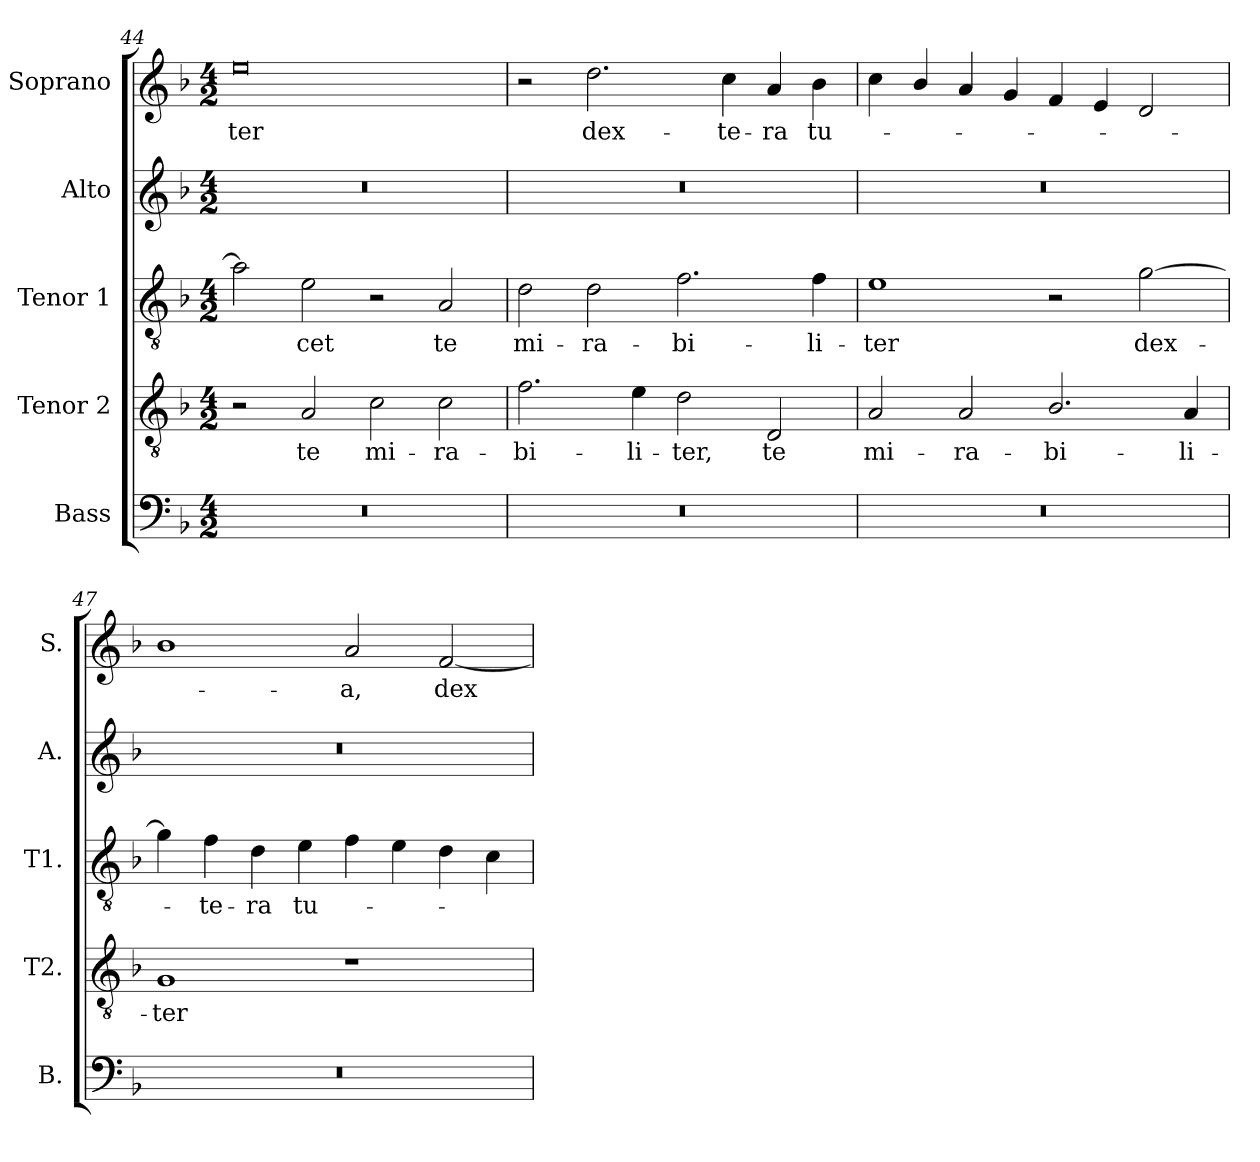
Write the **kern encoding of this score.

**kern	**kern	**text	**kern	**text	**kern	**kern	**text
*part5	*part4	*part4	*part3	*part3	*part2	*part1	*part1
*staff5	*staff4	*staff4	*staff3	*staff3	*staff2	*staff1	*staff1
*I"Bass	*I"Tenor 2	*	*I"Tenor 1	*	*I"Alto	*I"Soprano	*
*I'B.	*I'T2.	*	*I'T1.	*	*I'A.	*I'S.	*
*clefF4	*clefGv2	*	*clefGv2	*	*clefG2	*clefG2	*
*	*ITrd7c12	*	*ITrd7c12	*	*	*	*
*k[b-]	*k[b-]	*	*k[b-]	*	*k[b-]	*k[b-]	*
*F:	*F:	*	*F:	*	*F:	*F:	*
*M4/2	*M4/2	*	*M4/2	*	*M4/2	*M4/2	*
=44	=44	=44	=44	=44	=44	=44	=44
!LO:N:vis=1	!	!	!	!	!LO:N:vis=1	!	!
!	!	!	!	!	!	!	!LO:LY:b:color=#000000
0r	2r	.	2Ai\]	.	0r	0eei	-ter
!	!	!LO:LY:b:color=#000000	!	!	!	!	!
!	!	!	!	!LO:LY:b:color=#000000	!	!	!
.	2AAi/	te	2Ei\	-cet	.	.	.
!	!	!LO:LY:b:color=#000000	!	!	!	!	!
.	2Ci\	mi-	2r	.	.	.	.
!	!	!LO:LY:b:color=#000000	!	!	!	!	!
!	!	!	!	!LO:LY:b:color=#000000	!	!	!
.	2Ci\	-ra-	2AAi/	te	.	.	.
=45	=45	=45	=45	=45	=45	=45	=45
!LO:N:vis=1	!	!	!	!	!	!	!
!	!	!LO:LY:b:color=#000000	!	!	!	!	!
!	!	!	!	!LO:LY:b:color=#000000	!LO:N:vis=1	!	!
0r	2.Fi\	-bi-	2Di\	mi-	0r	2r	.
!	!	!	!	!LO:LY:b:color=#000000	!	!	!
!	!	!	!	!	!	!	!LO:LY:b:color=#000000
.	.	.	2Di\	-ra-	.	2.ddi\	dex-
!	!	!LO:LY:b:color=#000000	!	!	!	!	!
.	4Ei\	-li-	.	.	.	.	.
!	!	!LO:LY:b:color=#000000	!	!	!	!	!
!	!	!	!	!LO:LY:b:color=#000000	!	!	!
.	2Di\	-ter,	2.Fi\	-bi-	.	.	.
!	!	!	!	!	!	!	!LO:LY:b:color=#000000
.	.	.	.	.	.	4cci\	-te-
!	!	!LO:LY:b:color=#000000	!	!	!	!	!
!	!	!	!	!	!	!	!LO:LY:b:color=#000000
.	2DDi/	te	.	.	.	4ai/	-ra
!	!	!	!	!LO:LY:b:color=#000000	!	!	!
!	!	!	!	!	!	!	!LO:LY:b:color=#000000
.	.	.	4Fi\	-li-	.	4b-i\	tu-
=46	=46	=46	=46	=46	=46	=46	=46
!LO:N:vis=1	!	!	!	!	!	!	!
!	!	!LO:LY:b:color=#000000	!	!	!	!	!
!	!	!	!	!LO:LY:b:color=#000000	!LO:N:vis=1	!	!
0r	2AAi/	mi-	1Ei	-ter	0r	4cci\	.
.	.	.	.	.	.	4b-i/	.
!	!	!LO:LY:b:color=#000000	!	!	!	!	!
.	2AAi/	-ra-	.	.	.	4ai/	.
.	.	.	.	.	.	4gi/	.
!	!	!LO:LY:b:color=#000000	!	!	!	!	!
.	2.BB-i/	-bi-	2r	.	.	4fi/	.
.	.	.	.	.	.	4ei/	.
!	!	!	!	!LO:LY:b:color=#000000	!	!	!
.	.	.	[2Gi\	dex-	.	2di/	.
!	!	!LO:LY:b:color=#000000	!	!	!	!	!
.	4AAi/	-li-	.	.	.	.	.
=47	=47	=47	=47	=47	=47	=47	=47
!LO:N:vis=1	!	!	!	!	!	!	!
!	!	!LO:LY:b:color=#000000	!	!	!LO:N:vis=1	!	!
0r	1GGi	-ter	4Gi\]	.	0r	1b-i	.
!	!	!	!	!LO:LY:b:color=#000000	!	!	!
.	.	.	4Fi\	-te-	.	.	.
!	!	!	!	!LO:LY:b:color=#000000	!	!	!
.	.	.	4Di\	-ra	.	.	.
!	!	!	!	!LO:LY:b:color=#000000	!	!	!
.	.	.	4Ei\	tu-	.	.	.
!	!	!	!	!	!	!	!LO:LY:b:color=#000000
.	1r	.	4Fi\	.	.	2ai/	-a,
.	.	.	4Ei\	.	.	.	.
!	!	!	!	!	!	!	!LO:LY:b:color=#000000
.	.	.	4Di\	.	.	[2fi/	dex-
.	.	.	4Ci\	.	.	.	.
=	=	=	=	=	=	=	=
*-	*-	*-	*-	*-	*-	*-	*-
